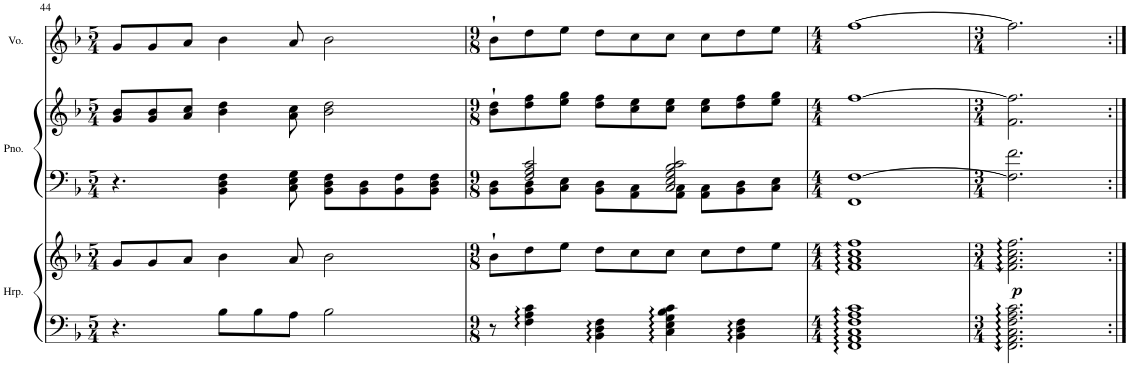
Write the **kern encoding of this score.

**kern	**kern	**dynam	**kern	**kern	**kern
*part3	*part3	*part3	*part2	*part2	*part1
*staff5	*staff4	*staff4/5	*staff3	*staff2	*staff1
*I"Harp	*	*	*I"Piano	*	*I"Voice
*I'Hrp.	*	*	*I'Pno.	*	*I'Vo.
!!LO:PB:g=z
*clefF4	*clefG2	*	*clefF4	*clefG2	*clefG2
*k[b-]	*k[b-]	*	*k[b-]	*k[b-]	*k[b-]
*M5/4	*M5/4	*	*M5/4	*M5/4	*M5/4
=44	=44	=44	=44	=44	=44
4.r	8g/L	.	4.r	8g/ 8b-/L	8g/L
.	8g/	.	.	8g/ 8b-/	8g/
.	8a/J	.	.	8a/ 8cc/J	8a/J
8B-\L	4b-\	.	4BB-\ 4D\ 4F\	4b-\ 4dd\	4b-\
8B-\	.	.	.	.	.
8A\J	8a/	.	8C\ 8E\ 8G\	8a\ 8cc\	8a/
2B-\	2b-\	.	8BB-\ 8D\ 8F\L	2b-\ 2dd\	2b-\
.	.	.	8BB-\ 8D\	.	.
.	.	.	8BB-\ 8F\	.	.
.	.	.	8BB-\ 8D\ 8F\J	.	.
=45	=45	=45	=45	=45	=45
*M9/8	*M9/8	*	*M9/8	*M9/8	*M9/8
*	*	*	*^	*	*
8r	8b-`\L	.	8ryy	8BB-\ 8D\L	8b-\` 8dd\`L	8b-`\L
4F\ 4A\ 4c\	8dd\	.	2F/ 2A/ 2c/	8BB-\ 8D\	8dd\ 8ff\	8dd\
.	8ee\J	.	.	8C\ 8E\J	8ee\ 8gg\J	8ee\J
4BB-\ 4D\ 4F\	8dd\L	.	.	8BB-\ 8D\L	8dd\ 8ff\L	8dd\L
.	8cc\	.	.	8AA\ 8C\	8cc\ 8ee\	8cc\
4C\ 4E\ 4G\ 4B-\ 4c\	8cc\J	.	2C/ 2E/ 2G/ 2B-/ 2c/	8AA\ 8C\J	8cc\ 8ee\J	8cc\J
.	8cc\L	.	.	8AA\ 8C\L	8cc\ 8ee\L	8cc\L
4BB-\ 4D\ 4F\	8dd\	.	.	8BB-\ 8D\	8dd\ 8ff\	8dd\
.	8ee\J	.	.	8C\ 8E\J	8ee\ 8gg\J	8ee\J
*	*	*	*v	*v	*	*
=46	=46	=46	=46	=46	=46
*M4/4	*M4/4	*	*M4/4	*M4/4	*M4/4
1FF 1AA 1C 1F 1A 1c	1f 1a 1cc 1ff	.	1FF [1F	[1ff	[1ff
=47	=47	=47	=47	=47	=47
*M3/4	*M3/4	*	*M3/4	*M3/4	*M3/4
!	!	!LO:DY:b	!	!	!
2.FF\ 2.AA\ 2.C\ 2.F\ 2.A\ 2.c\	2.f\ 2.a\ 2.cc\ 2.ff\	p	2.F\] 2.f\	2.f\ 2.ff\]	2.ff\]
=:|!	=:|!	=:|!	=:|!	=:|!	=:|!
*-	*-	*-	*-	*-	*-
